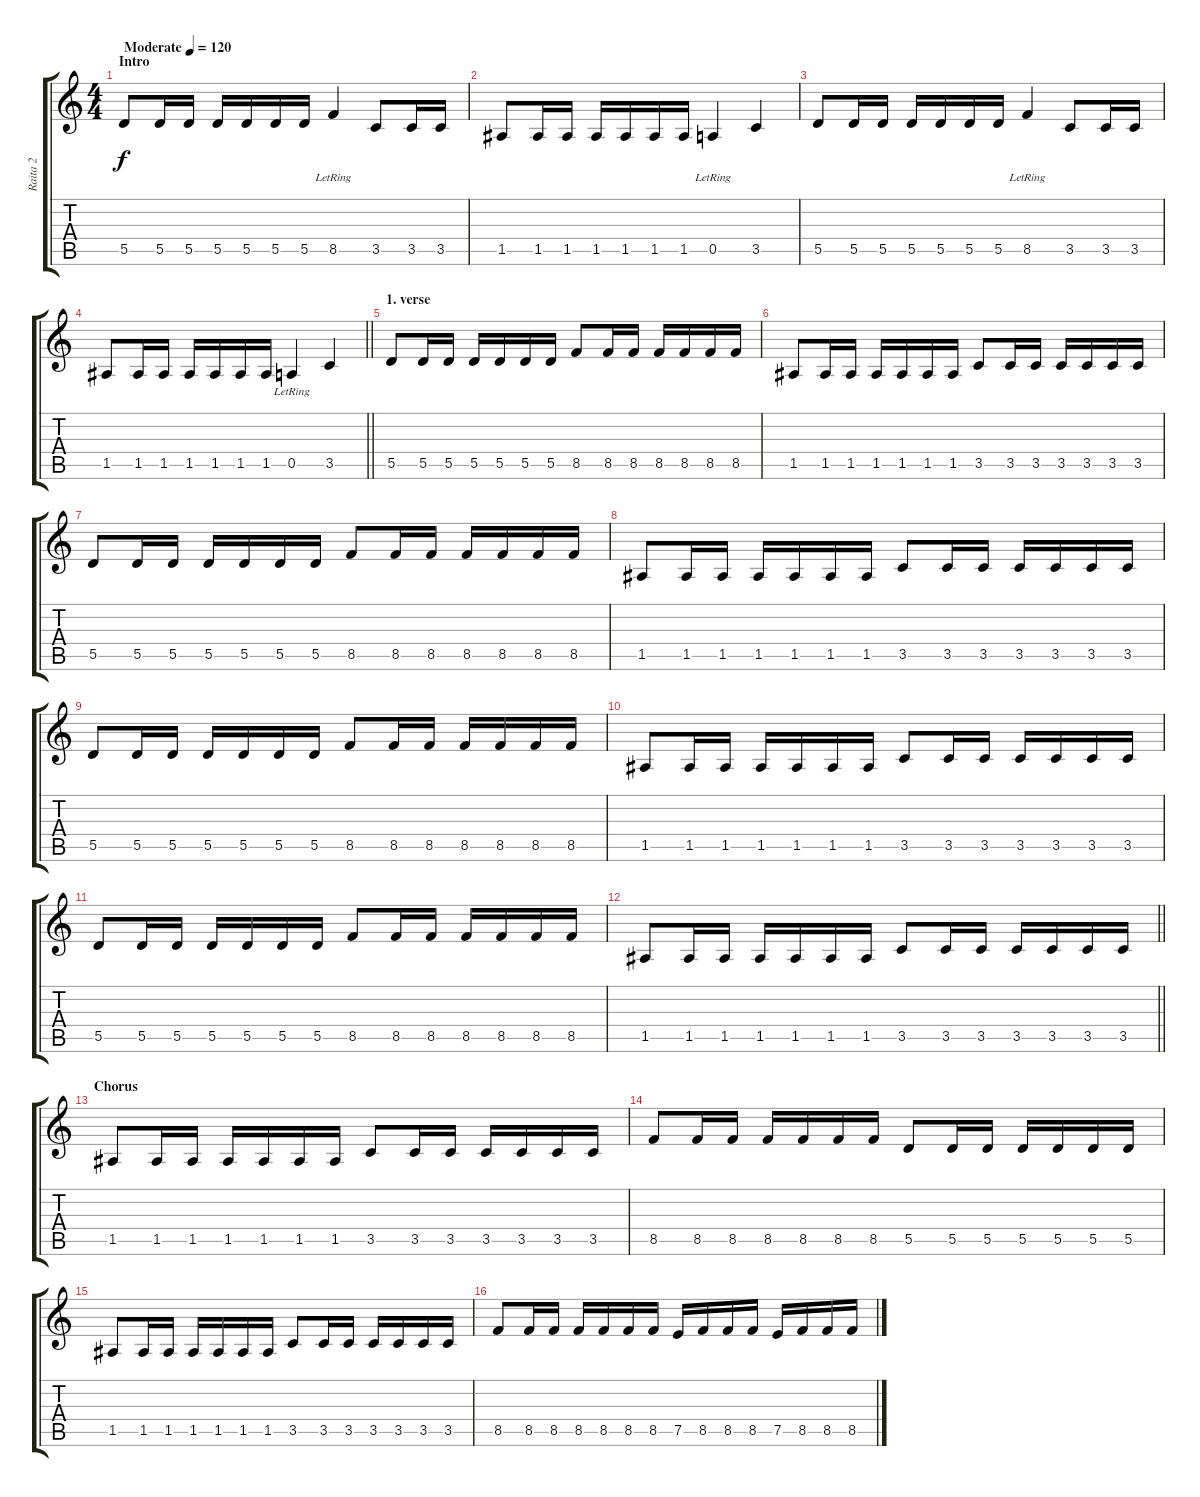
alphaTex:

\track ("Raita 2" "Raita 2") {instrument electricbassfinger}
\staff {score tabs}
\tuning (E4 B3 G3 D3 A2 E2) {hide}
\ts (4 4)
\section ("" "Intro")
\tempo (120 "Moderate")
\clef g2
\ks c
5.5.8{dy f instrument electricbassfinger} 5.5.16 5.5.16 5.5.16 5.5.16 5.5.16 5.5.16 8.5{lr}.4 3.5.8 3.5.16 3.5.16 |
1.5.8 1.5.16 1.5.16 1.5.16 1.5.16 1.5.16 1.5.16 0.5{lr}.4 3.5.4 |
5.5.8 5.5.16 5.5.16 5.5.16 5.5.16 5.5.16 5.5.16 8.5{lr}.4 3.5.8 3.5.16 3.5.16 |
\barLineRight lightlight
1.5.8 1.5.16 1.5.16 1.5.16 1.5.16 1.5.16 1.5.16 0.5{lr}.4 3.5.4 |
\section ("" "1. verse")
5.5.8 5.5.16 5.5.16 5.5.16 5.5.16 5.5.16 5.5.16 8.5.8 8.5.16 8.5.16 8.5.16 8.5.16 8.5.16 8.5.16 |
1.5.8 1.5.16 1.5.16 1.5.16 1.5.16 1.5.16 1.5.16 3.5.8 3.5.16 3.5.16 3.5.16 3.5.16 3.5.16 3.5.16 |
5.5.8 5.5.16 5.5.16 5.5.16 5.5.16 5.5.16 5.5.16 8.5.8 8.5.16 8.5.16 8.5.16 8.5.16 8.5.16 8.5.16 |
1.5.8 1.5.16 1.5.16 1.5.16 1.5.16 1.5.16 1.5.16 3.5.8 3.5.16 3.5.16 3.5.16 3.5.16 3.5.16 3.5.16 |
5.5.8 5.5.16 5.5.16 5.5.16 5.5.16 5.5.16 5.5.16 8.5.8 8.5.16 8.5.16 8.5.16 8.5.16 8.5.16 8.5.16 |
1.5.8 1.5.16 1.5.16 1.5.16 1.5.16 1.5.16 1.5.16 3.5.8 3.5.16 3.5.16 3.5.16 3.5.16 3.5.16 3.5.16 |
5.5.8 5.5.16 5.5.16 5.5.16 5.5.16 5.5.16 5.5.16 8.5.8 8.5.16 8.5.16 8.5.16 8.5.16 8.5.16 8.5.16 |
\barLineRight lightlight
1.5.8 1.5.16 1.5.16 1.5.16 1.5.16 1.5.16 1.5.16 3.5.8 3.5.16 3.5.16 3.5.16 3.5.16 3.5.16 3.5.16 |
\section ("" "Chorus")
1.5.8 1.5.16 1.5.16 1.5.16 1.5.16 1.5.16 1.5.16 3.5.8 3.5.16 3.5.16 3.5.16 3.5.16 3.5.16 3.5.16 |
8.5.8 8.5.16 8.5.16 8.5.16 8.5.16 8.5.16 8.5.16 5.5.8 5.5.16 5.5.16 5.5.16 5.5.16 5.5.16 5.5.16 |
1.5.8 1.5.16 1.5.16 1.5.16 1.5.16 1.5.16 1.5.16 3.5.8 3.5.16 3.5.16 3.5.16 3.5.16 3.5.16 3.5.16 |
8.5.8 8.5.16 8.5.16 8.5.16 8.5.16 8.5.16 8.5.16 7.5.16 8.5.16 8.5.16 8.5.16 7.5.16 8.5.16 8.5.16 8.5.16
